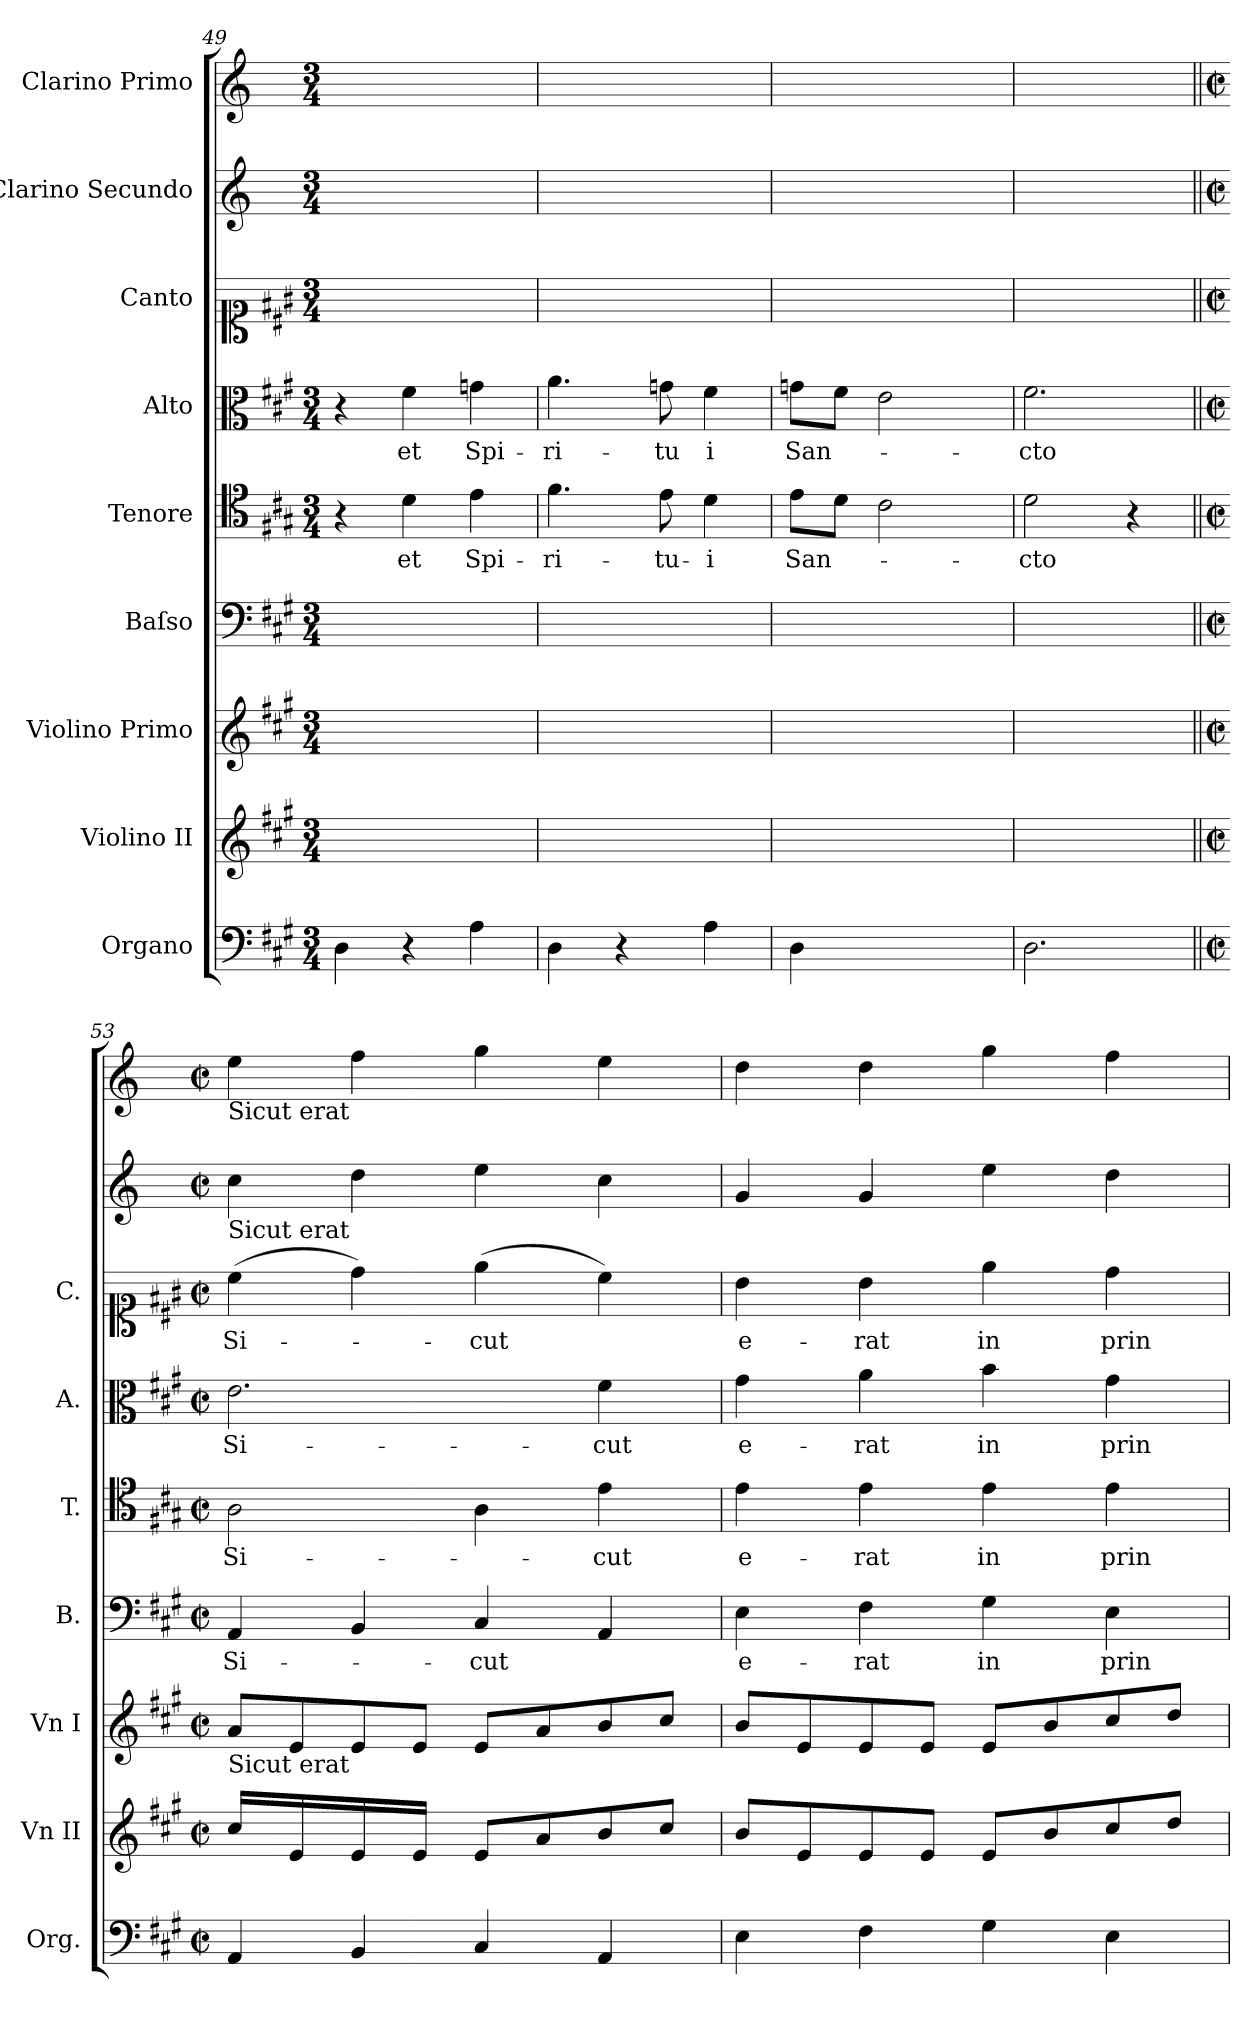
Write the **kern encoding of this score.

**kern	**kern	**kern	**kern	**text	**kern	**text	**kern	**text	**kern	**text	**kern	**kern
*part9	*part8	*part7	*part6	*part6	*part5	*part5	*part4	*part4	*part3	*part3	*part2	*part1
*staff9	*staff8	*staff7	*staff6	*staff6	*staff5	*staff5	*staff4	*staff4	*staff3	*staff3	*staff2	*staff1
*I"Organo	*I"Violino II	*I"Violino Primo	*I"Baſso	*	*I"Tenore	*	*I"Alto	*	*I"Canto	*	*I"Clarino Secundo	*I"Clarino Primo
*I'Org.	*I'Vn II	*I'Vn I	*I'B.	*	*I'T.	*	*I'A.	*	*I'C.	*	*	*
*clefF4	*clefG2	*clefG2	*clefF4	*	*clefC4	*	*clefC3	*	*clefC1	*	*clefG2	*clefG2
*	*	*	*	*	*	*	*	*	*	*	*ITrd2c3	*ITrd2c3
*k[f#c#g#]	*k[f#c#g#]	*k[f#c#g#]	*k[f#c#g#]	*	*k[f#c#g#]	*	*k[f#c#g#]	*	*k[f#c#g#]	*	*k[f#c#g#]	*k[f#c#g#]
*A:	*A:	*A:	*A:	*	*A:	*	*A:	*	*A:	*	*A:	*A:
*M3/4	*M3/4	*M3/4	*M3/4	*	*M3/4	*	*M3/4	*	*M3/4	*	*M3/4	*M3/4
=49	=49	=49	=49	=49	=49	=49	=49	=49	=49	=49	=49	=49
4D\	2.ryy	2.ryy	2.ryy	.	4r	.	4r	.	2.ryy	.	2.ryy	2.ryy
4r	.	.	.	.	4d\	et	4f#\	et	.	.	.	.
4A\	.	.	.	.	4e\	Spi-	4gn\	Spi-	.	.	.	.
=50	=50	=50	=50	=50	=50	=50	=50	=50	=50	=50	=50	=50
4D\	2.ryy	2.ryy	2.ryy	.	4.f#\	-ri-	4.a\	-ri-	2.ryy	.	2.ryy	2.ryy
4r	.	.	.	.	.	.	.	.	.	.	.	.
.	.	.	.	.	8e\	-tu-	8gn\	-tu	.	.	.	.
4A\	.	.	.	.	4d\	-i	4f#\	i	.	.	.	.
=51	=51	=51	=51	=51	=51	=51	=51	=51	=51	=51	=51	=51
4D\	2.ryy	2.ryy	2.ryy	.	8e\L	San-	8gn\L	San-	2.ryy	.	2.ryy	2.ryy
.	.	.	.	.	8d\J	.	8f#\J	.	.	.	.	.
4ryy	.	.	.	.	2c#\	.	2e\	.	.	.	.	.
4A\yy	.	.	.	.	.	.	.	.	.	.	.	.
=52	=52	=52	=52	=52	=52	=52	=52	=52	=52	=52	=52	=52
2.D\	2.ryy	2.ryy	2.ryy	.	2d\	-cto	2.f#\	-cto	2.ryy	.	2.ryy	2.ryy
.	.	.	.	.	4r	.	.	.	.	.	.	.
=53||	=53||	=53||	=53||	=53||	=53||	=53||	=53||	=53||	=53||	=53||	=53||	=53||
*M2/2	*M2/2	*M2/2	*M2/2	*	*M2/2	*	*M2/2	*	*M2/2	*	*M2/2	*M2/2
*met(c|)	*met(c|)	*met(c|)	*met(c|)	*	*met(c|)	*	*met(c|)	*	*met(c|)	*	*met(c|)	*met(c|)
!	!	!	!	!	!	!	!	!	!	!	!	!LO:TX:b:t=Sicut erat
!	!	!	!	!	!	!	!	!	!	!	!LO:TX:b:t=Sicut erat	!
!	!	!LO:TX:b:t=Sicut erat	!	!	!	!	!	!	!	!	!	!
!	!LO:N:vis=16	!	!	!	!	!	!	!	!	!	!	!
4AA/	8cc#/LL	8a/L	4AA/	Si-	2A\	Si-	2.e\	Si-	(4cc#\	Si-	4a\	4cc#\
!	!LO:N:vis=16	!	!	!	!	!	!	!	!	!	!	!
.	8e/	8e/	.	.	.	.	.	.	.	.	.	.
!	!LO:N:vis=16	!	!	!	!	!	!	!	!	!	!	!
4BB/	8e/	8e/	4BB/	.	.	.	.	.	4dd\)	.	4b\	4dd\
!	!LO:N:vis=16	!	!	!	!	!	!	!	!	!	!	!
.	8e/JJ	8e/J	.	.	.	.	.	.	.	.	.	.
4C#/	8e/L	8e/L	4C#/	-cut	4A\	.	.	.	(4ee\	-cut	4cc#\	4ee\
.	8a/	8a/	.	.	.	.	.	.	.	.	.	.
4AA/	8b/	8b/	4AA/	.	4e\	-cut	4f#\	-cut	4cc#\)	.	4a\	4cc#\
.	8cc#/J	8cc#/J	.	.	.	.	.	.	.	.	.	.
=54	=54	=54	=54	=54	=54	=54	=54	=54	=54	=54	=54	=54
4E\	8b/L	8b/L	4E\	e-	4e\	e-	4g#\	e-	4b\	e-	4e/	4b\
.	8e/	8e/	.	.	.	.	.	.	.	.	.	.
4F#\	8e/	8e/	4F#\	-rat	4e\	-rat	4a\	-rat	4b\	-rat	4e/	4b\
.	8e/J	8e/J	.	.	.	.	.	.	.	.	.	.
4G#\	8e/L	8e/L	4G#\	in	4e\	in	4b\	in	4ee\	in	4cc#\	4ee\
.	8b/	8b/	.	.	.	.	.	.	.	.	.	.
4E\	8cc#/	8cc#/	4E\	prin-	4e\	prin-	4g#\	prin-	4dd\	prin-	4b\	4dd\
.	8dd/J	8dd/J	.	.	.	.	.	.	.	.	.	.
=	=	=	=	=	=	=	=	=	=	=	=	=
*-	*-	*-	*-	*-	*-	*-	*-	*-	*-	*-	*-	*-
